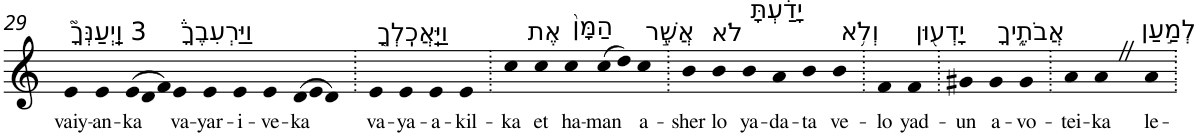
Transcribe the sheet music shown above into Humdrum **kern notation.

**kern	**text
*part1	*part1
*staff1	*staff1
*I"Piano	*
*I'Pno	*
!!LO:PB:g=z
*clefG2	*
*k[]	*
=29	=29
!LO:TX:a:t=3 וַֽיְעַנְּךָ֮	!
!	!LO:LY:b
4e	vaiy-
!	!LO:LY:b
4e	-an-
!	!LO:LY:b
(>12e	-ka
12d	.
12f)	.
!LO:TX:a:t=וַיַּרְעִבֶךָ֒	!
!	!LO:LY:b
4e	va-
!	!LO:LY:b
4e	-yar-
!	!LO:LY:b
4e	-i-
!	!LO:LY:b
4e	-ve-
!	!LO:LY:b
(>12d	-ka
12e	.
12d)	.
=30.	=30.
!LO:TX:a:t=וַיַּֽאֲכִֽלְךָ֤	!
!	!LO:LY:b
4e	va-
!	!LO:LY:b
4e	-ya-
!	!LO:LY:b
4e	-a-
!	!LO:LY:b
4e	-kil-
=31.	=31.
!	!LO:LY:b
4cc	-ka
!LO:TX:a:t=אֶת	!
!	!LO:LY:b
4cc	et
!LO:TX:a:t=הַמָּן֙	!
!	!LO:LY:b
4cc	ha-
!	!LO:LY:b
(8cc	-man
8dd)	.
!LO:TX:a:t=אֲשֶׁ֣ר	!
!	!LO:LY:b
4cc	a-
=32.	=32.
!	!LO:LY:b
4b	-sher
!LO:TX:a:t=לֹא	!
!	!LO:LY:b
4b	lo
!LO:TX:a:t=יָדַ֔עְתָּ	!
!	!LO:LY:b
4b	ya-
!	!LO:LY:b
4a	-da-
!	!LO:LY:b
4b	-ta
!LO:TX:a:t=וְלֹ֥א	!
!	!LO:LY:b
4b	ve-
=33.	=33.
!	!LO:LY:b
4f	-lo
!LO:TX:a:t=יָדְע֖וּן	!
!	!LO:LY:b
4f	yad-
=34.	=34.
!	!LO:LY:b
4g#X	-un
!LO:TX:a:t=אֲבֹתֶ֑יךָ	!
!	!LO:LY:b
4g#	a-
!	!LO:LY:b
4g#	-vo-
=35.	=35.
!	!LO:LY:b
4a	-tei-
!	!LO:LY:b
4aZ	-ka
!LO:TX:a:t=לְמַ֣עַן	!
!	!LO:LY:b
4a	le-
=.	=.
*-	*-
